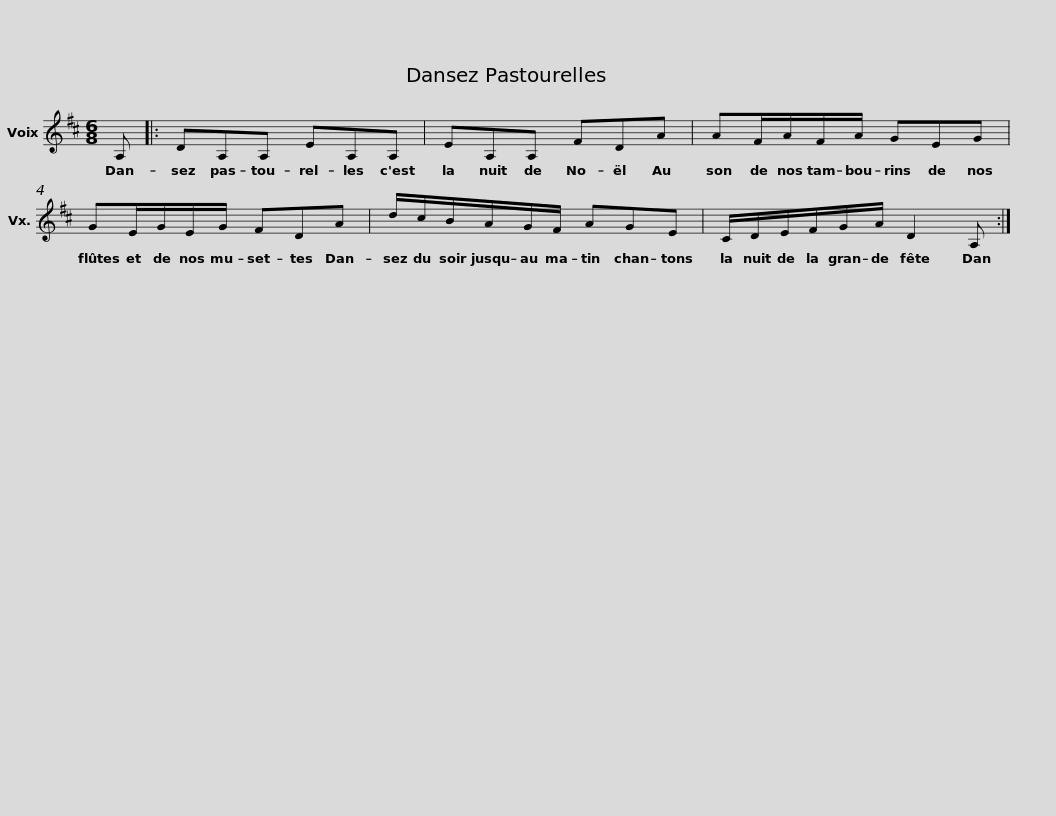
X:1
L:1/8
M:6/8
I:linebreak $
K:D
V:1 treble
V:1
 A, |: DA,A, EA,A, | EA,A, FDA |$ AF/A/F/A/ GEG | GE/G/E/G/ FDA |$ %5
 d/c/B/A/G/F/ AGE | C/D/E/F/G/A/ D2 A, :| %7
